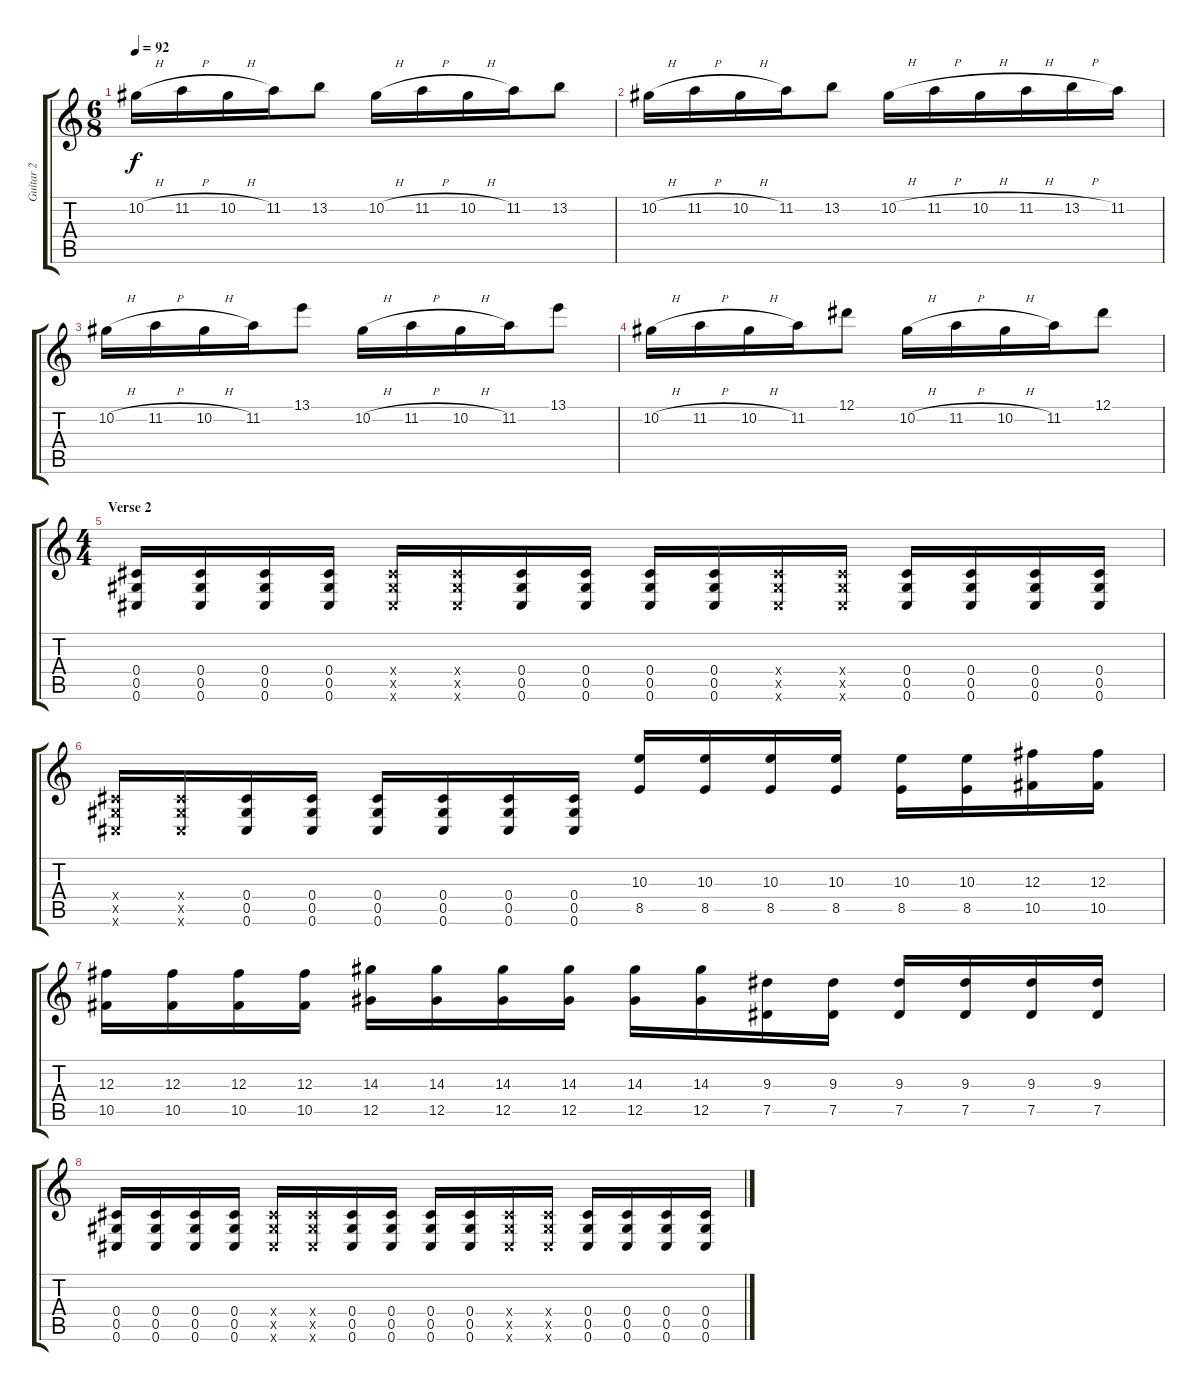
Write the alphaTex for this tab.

\track ("Guitar 2" "Guitar 2") {instrument distortionguitar}
\staff {score tabs}
\tuning (Eb4 Bb3 Gb3 Db3 Ab2 Db2) {hide}
\ts (6 8)
\tempo 92
\clef g2
\ks c
10.2{h}.16{dy f} 11.2{h}.16 10.2{h}.16 11.2.16 13.2.8 10.2{h}.16 11.2{h}.16 10.2{h}.16 11.2.16 13.2.8 |
10.2{h}.16 11.2{h}.16 10.2{h}.16 11.2.16 13.2.8 10.2{h}.16 11.2{h}.16 10.2{h}.16 11.2{h}.16 13.2{h}.16 11.2.16 |
10.2{h}.16 11.2{h}.16 10.2{h}.16 11.2.16 13.1.8 10.2{h}.16 11.2{h}.16 10.2{h}.16 11.2.16 13.1.8 |
10.2{h}.16 11.2{h}.16 10.2{h}.16 11.2.16 12.1.8 10.2{h}.16 11.2{h}.16 10.2{h}.16 11.2.16 12.1.8 |
\ts (4 4)
\section ("" "Verse 2")
(0.4 0.5 0.6).16 (0.4 0.5 0.6).16 (0.4 0.5 0.6).16 (0.4 0.5 0.6).16 (0.4{x} 0.5{x} 0.6{x}).16 (0.4{x} 0.5{x} 0.6{x}).16 (0.4 0.5 0.6).16 (0.4 0.5 0.6).16 (0.4 0.5 0.6).16 (0.4 0.5 0.6).16 (0.4{x} 0.5{x} 0.6{x}).16 (0.4{x} 0.5{x} 0.6{x}).16 (0.4 0.5 0.6).16 (0.4 0.5 0.6).16 (0.4 0.5 0.6).16 (0.4 0.5 0.6).16 |
(0.4{x} 0.5{x} 0.6{x}).16 (0.4{x} 0.5{x} 0.6{x}).16 (0.4 0.5 0.6).16 (0.4 0.5 0.6).16 (0.4 0.5 0.6).16 (0.4 0.5 0.6).16 (0.4 0.5 0.6).16 (0.4 0.5 0.6).16 (10.3 8.5).16 (10.3 8.5).16 (10.3 8.5).16 (10.3 8.5).16 (10.3 8.5).16 (10.3 8.5).16 (12.3 10.5).16 (12.3 10.5).16 |
(12.3 10.5).16 (12.3 10.5).16 (12.3 10.5).16 (12.3 10.5).16 (14.3 12.5).16 (14.3 12.5).16 (14.3 12.5).16 (14.3 12.5).16 (14.3 12.5).16 (14.3 12.5).16 (9.3 7.5).16 (9.3 7.5).16 (9.3 7.5).16 (9.3 7.5).16 (9.3 7.5).16 (9.3 7.5).16 |
(0.4 0.5 0.6).16 (0.4 0.5 0.6).16 (0.4 0.5 0.6).16 (0.4 0.5 0.6).16 (0.4{x} 0.5{x} 0.6{x}).16 (0.4{x} 0.5{x} 0.6{x}).16 (0.4 0.5 0.6).16 (0.4 0.5 0.6).16 (0.4 0.5 0.6).16 (0.4 0.5 0.6).16 (0.4{x} 0.5{x} 0.6{x}).16 (0.4{x} 0.5{x} 0.6{x}).16 (0.4 0.5 0.6).16 (0.4 0.5 0.6).16 (0.4 0.5 0.6).16 (0.4 0.5 0.6).16
